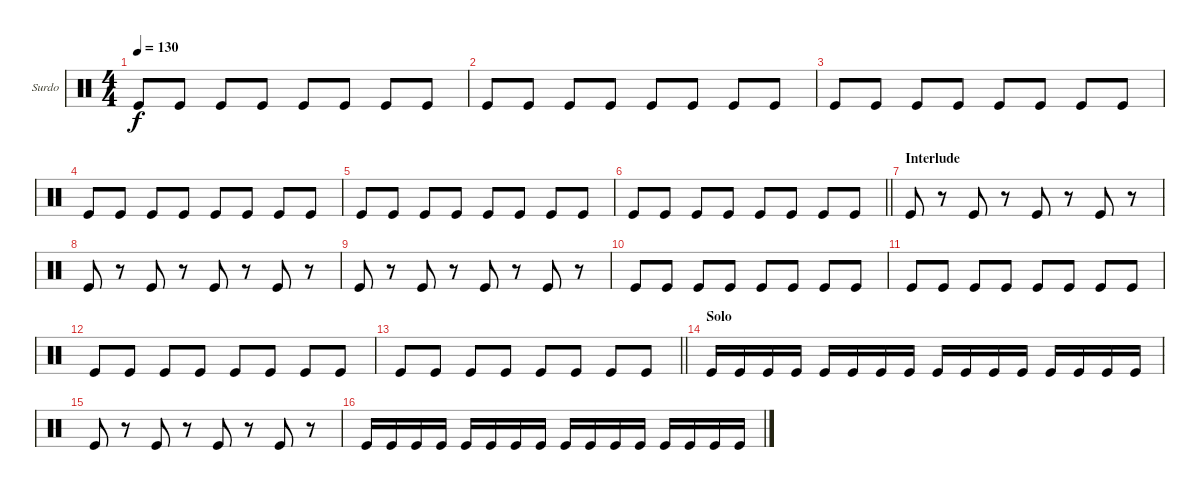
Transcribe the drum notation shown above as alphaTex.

\bracketExtendMode groupsimilarinstruments
\firstSystemTrackNameOrientation horizontal
\otherSystemsTrackNameOrientation horizontal
\track ("Surdo" "Surdo") {instrument percussion}
\staff {score}
\articulation defaults
\ts (4 4)
\tempo 130
\clef neutral
\ks c "Kick (hit)".8{dy f} "Kick (hit)".8 "Kick (hit)".8 "Kick (hit)".8 "Kick (hit)".8 "Kick (hit)".8 "Kick (hit)".8 "Kick (hit)".8
|
"Kick (hit)".8 "Kick (hit)".8 "Kick (hit)".8 "Kick (hit)".8 "Kick (hit)".8 "Kick (hit)".8 "Kick (hit)".8 "Kick (hit)".8 |
"Kick (hit)".8 "Kick (hit)".8 "Kick (hit)".8 "Kick (hit)".8 "Kick (hit)".8 "Kick (hit)".8 "Kick (hit)".8 "Kick (hit)".8 |
"Kick (hit)".8 "Kick (hit)".8 "Kick (hit)".8 "Kick (hit)".8 "Kick (hit)".8 "Kick (hit)".8 "Kick (hit)".8 "Kick (hit)".8 |
"Kick (hit)".8 "Kick (hit)".8 "Kick (hit)".8 "Kick (hit)".8 "Kick (hit)".8 "Kick (hit)".8 "Kick (hit)".8 "Kick (hit)".8 |
\barLineRight lightlight "Kick (hit)".8 "Kick (hit)".8 "Kick (hit)".8 "Kick (hit)".8 "Kick (hit)".8 "Kick (hit)".8 "Kick (hit)".8 "Kick (hit)".8
|
\section ("" "Interlude")
"Kick (hit)".8 r.8 "Kick (hit)".8 r.8 "Kick (hit)".8 r.8 "Kick (hit)".8 r.8 |
"Kick (hit)".8 r.8 "Kick (hit)".8 r.8 "Kick (hit)".8 r.8 "Kick (hit)".8 r.8 |
"Kick (hit)".8 r.8 "Kick (hit)".8 r.8 "Kick (hit)".8 r.8 "Kick (hit)".8 r.8 |
"Kick (hit)".8 "Kick (hit)".8 "Kick (hit)".8 "Kick (hit)".8 "Kick (hit)".8 "Kick (hit)".8 "Kick (hit)".8 "Kick (hit)".8 |
"Kick (hit)".8 "Kick (hit)".8 "Kick (hit)".8 "Kick (hit)".8 "Kick (hit)".8 "Kick (hit)".8 "Kick (hit)".8 "Kick (hit)".8 |
"Kick (hit)".8 "Kick (hit)".8 "Kick (hit)".8 "Kick (hit)".8 "Kick (hit)".8 "Kick (hit)".8 "Kick (hit)".8 "Kick (hit)".8 |
\barLineRight lightlight "Kick (hit)".8 "Kick (hit)".8 "Kick (hit)".8 "Kick (hit)".8 "Kick (hit)".8 "Kick (hit)".8 "Kick (hit)".8 "Kick (hit)".8
|
\section ("" "Solo")
"Kick (hit)".16 "Kick (hit)".16 "Kick (hit)".16 "Kick (hit)".16 "Kick (hit)".16 "Kick (hit)".16 "Kick (hit)".16 "Kick (hit)".16 "Kick (hit)".16 "Kick (hit)".16 "Kick (hit)".16 "Kick (hit)".16 "Kick (hit)".16 "Kick (hit)".16 "Kick (hit)".16 "Kick (hit)".16 |
"Kick (hit)".8 r.8 "Kick (hit)".8 r.8 "Kick (hit)".8 r.8 "Kick (hit)".8 r.8 |
"Kick (hit)".16 "Kick (hit)".16 "Kick (hit)".16 "Kick (hit)".16 "Kick (hit)".16 "Kick (hit)".16 "Kick (hit)".16 "Kick (hit)".16 "Kick (hit)".16 "Kick (hit)".16 "Kick (hit)".16 "Kick (hit)".16 "Kick (hit)".16 "Kick (hit)".16 "Kick (hit)".16 "Kick (hit)".16
